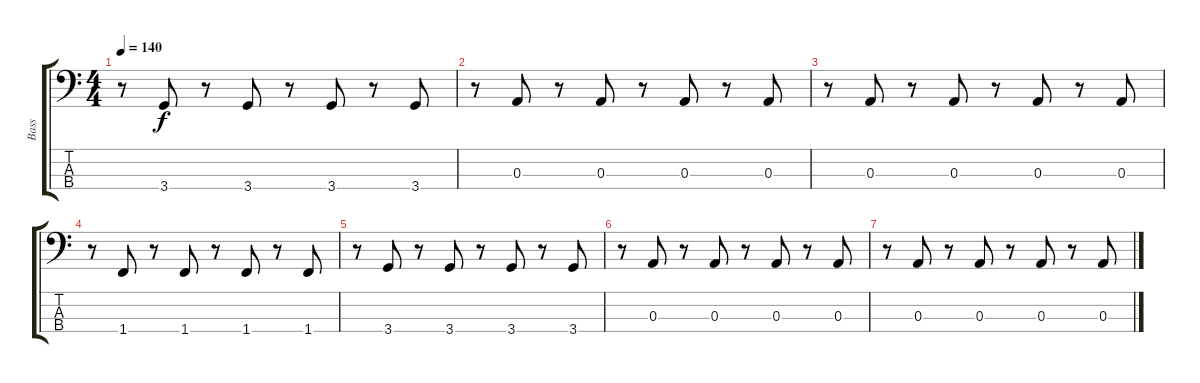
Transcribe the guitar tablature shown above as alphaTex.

\track ("Bass    " "Bass    ") {instrument synthbass2}
\staff {score tabs}
\tuning (G2 D2 A1 E1) {hide}
\ts (4 4)
\tempo 140
\clef f4
\ks c
r.8{dy f} 3.4.8 r.8 3.4.8 r.8 3.4.8 r.8 3.4.8 |
r.8 0.3.8 r.8 0.3.8 r.8 0.3.8 r.8 0.3.8 |
r.8 0.3.8 r.8 0.3.8 r.8 0.3.8 r.8 0.3.8 |
r.8 1.4.8 r.8 1.4.8 r.8 1.4.8 r.8 1.4.8 |
r.8 3.4.8 r.8 3.4.8 r.8 3.4.8 r.8 3.4.8 |
r.8 0.3.8 r.8 0.3.8 r.8 0.3.8 r.8 0.3.8 |
r.8 0.3.8 r.8 0.3.8 r.8 0.3.8 r.8 0.3.8
